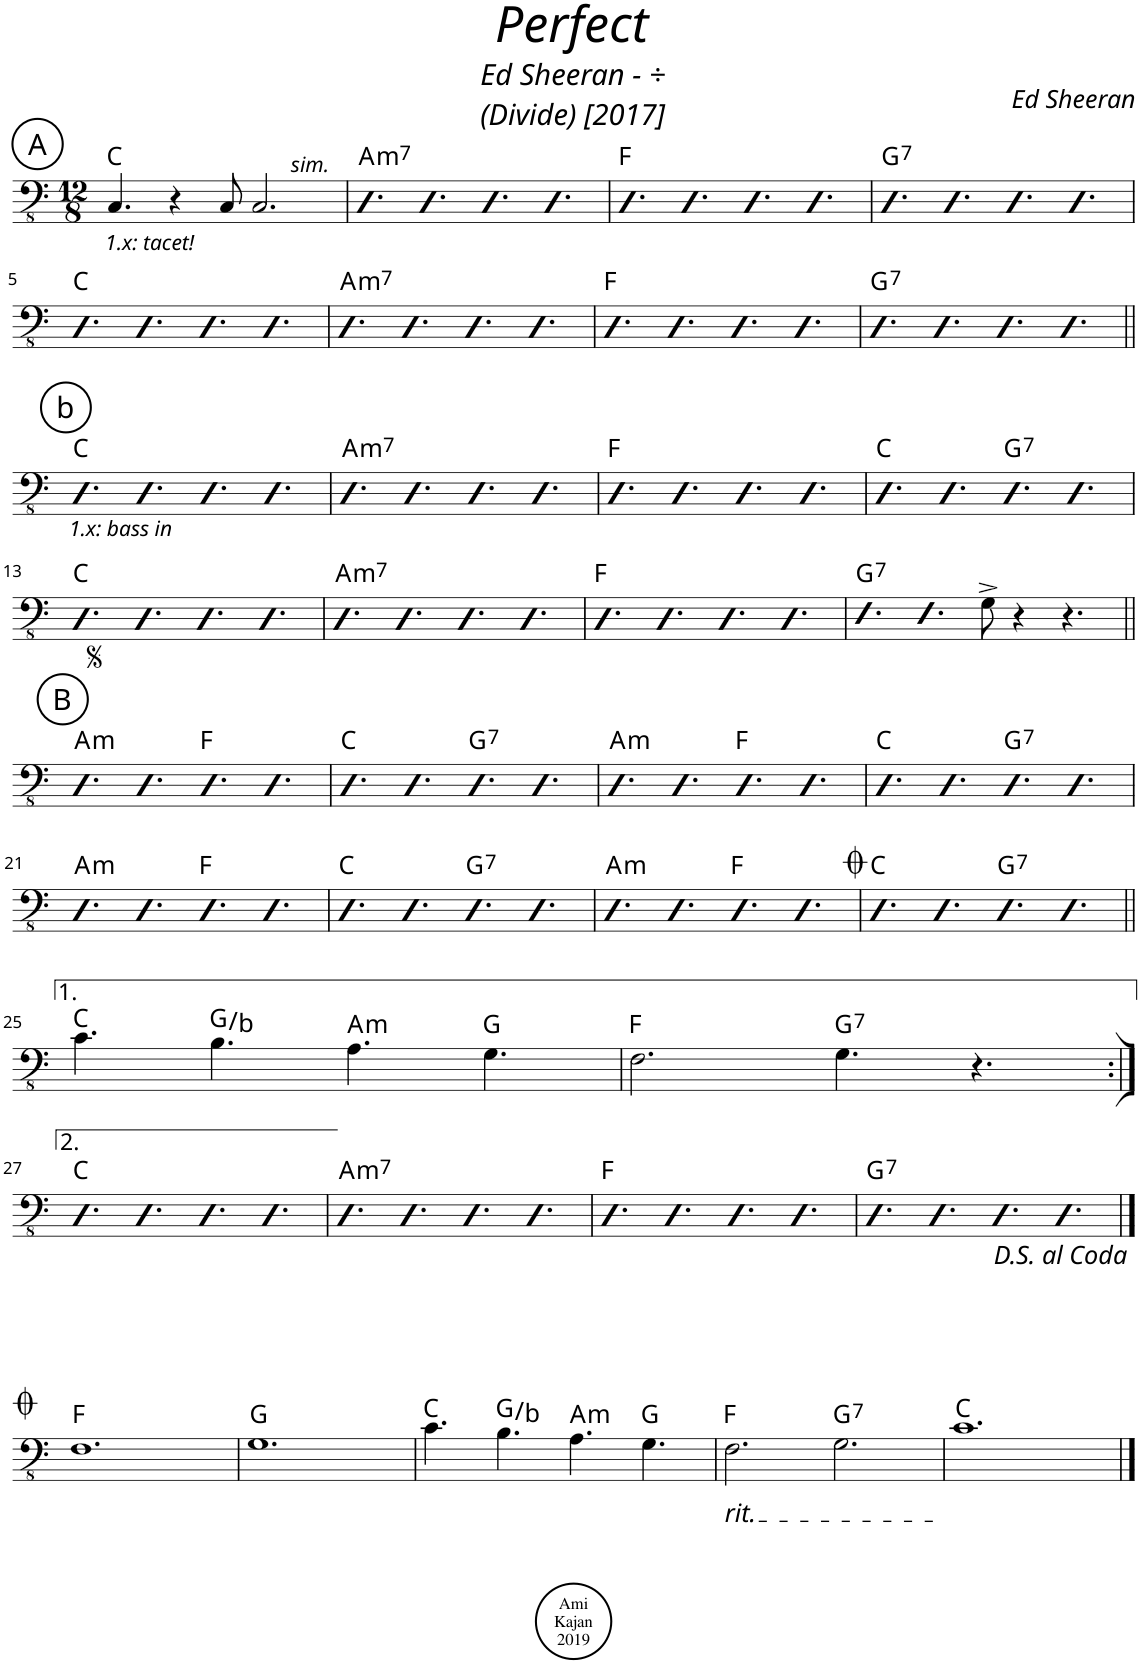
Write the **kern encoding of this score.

**kern	**harte
*part1	*part1
*staff1	*
*I"Acoustic Bass	*
*I'Bass	*
*clefFv4	*
*k[]	*
*M12/8	*
!!LO:REH:place=s1:a:cj:enc=circle:fs=14:t=A
=1	=1
!LO:TX:b:i:t=1.x&colon; tacet!	!
4.CC/	C:maj
4r	.
8CC/	.
2.CC/	.
=2	=2
!LO:TX:a:i:t=sim.	!LO:H:kt=m7
4.EE	A:min7
4.EE	.
4.EE	.
4.EE	.
=3	=3
4.EE	F:maj
4.EE	.
4.EE	.
4.EE	.
=4	=4
!	!LO:H:kt=7
4.EE	G:7
4.EE	.
4.EE	.
4.EE	.
!!LO:LB:g=z
=5	=5
4.EE	C:maj
4.EE	.
4.EE	.
4.EE	.
=6	=6
!	!LO:H:kt=m7
4.EE	A:min7
4.EE	.
4.EE	.
4.EE	.
=7	=7
4.EE	F:maj
4.EE	.
4.EE	.
4.EE	.
=8	=8
!	!LO:H:kt=7
4.EE	G:7
4.EE	.
4.EE	.
4.EE	.
!!LO:LB:g=z
!!LO:REH:place=s1:a:cj:enc=circle:fs=14:t=b
=9||	=9||
!LO:TX:b:i:t=1.x&colon; bass in	!
4.EE	C:maj
4.EE	.
4.EE	.
4.EE	.
=10	=10
!	!LO:H:kt=m7
4.EE	A:min7
4.EE	.
4.EE	.
4.EE	.
=11	=11
4.EE	F:maj
4.EE	.
4.EE	.
4.EE	.
=12	=12
4.EE	C:maj
4.EE	.
!	!LO:H:kt=7
4.EE	G:7
4.EE	.
!!LO:LB:g=z
=13	=13
4.EE	C:maj
4.EE	.
4.EE	.
4.EE	.
=14	=14
!	!LO:H:kt=m7
4.EE	A:min7
4.EE	.
4.EE	.
4.EE	.
=15	=15
4.EE	F:maj
4.EE	.
4.EE	.
4.EE	.
=16	=16
!	!LO:H:kt=7
4.EE	G:7
4.EE	.
8GG^\	.
4r	.
4.r	.
!!LO:LB:g=z
!!LO:REH:place=s1:a:cj:enc=circle:fs=14:t=B
=17||	=17||
!	!LO:H:kt=m
4.EE	A:min
4.EE	.
4.EE	F:maj
4.EE	.
=18	=18
4.EE	C:maj
4.EE	.
!	!LO:H:kt=7
4.EE	G:7
4.EE	.
=19	=19
!	!LO:H:kt=m
4.EE	A:min
4.EE	.
4.EE	F:maj
4.EE	.
=20	=20
4.EE	C:maj
4.EE	.
!	!LO:H:kt=7
4.EE	G:7
4.EE	.
!!LO:LB:g=z
=21	=21
!	!LO:H:kt=m
4.EE	A:min
4.EE	.
4.EE	F:maj
4.EE	.
=22	=22
4.EE	C:maj
4.EE	.
!	!LO:H:kt=7
4.EE	G:7
4.EE	.
=23	=23
!	!LO:H:kt=m
4.EE	A:min
4.EE	.
4.EE	F:maj
4.EE	.
=24	=24
4.EE	C:maj
4.EE	.
!	!LO:H:kt=7
4.EE	G:7
4.EE	.
!!LO:LB:g=z
=25||	=25||
4.C\	C:maj
4.BB\	G:maj/3
!	!LO:H:kt=m
4.AA\	A:min
4.GG\	G:maj
=26	=26
2.FF\	F:maj
!	!LO:H:kt=7
4.GG\	G:7
4.r	.
!!LO:LB:g=z
=27:|!	=27:|!
4.EE	C:maj
4.EE	.
4.EE	.
4.EE	.
=28	=28
!	!LO:H:kt=m7
4.EE	A:min7
4.EE	.
4.EE	.
4.EE	.
=29	=29
4.EE	F:maj
4.EE	.
4.EE	.
4.EE	.
=30	=30
!	!LO:H:kt=7
4.EE	G:7
4.EE	.
4.EE	.
4.EE	.
!!LO:LB:g=z
==31	==31
1.FF	F:maj
=32	=32
1.GG	G:maj
=33	=33
4.C\	C:maj
4.BB\	G:maj/3
!	!LO:H:kt=m
4.AA\	A:min
4.GG\	G:maj
=34	=34
!LO:TX:b:i:t=rit.	!
2.FF\	F:maj
!	!LO:H:kt=7
2.GG\	G:7
=35	=35
1.C	C:maj
==	==
*-	*-
